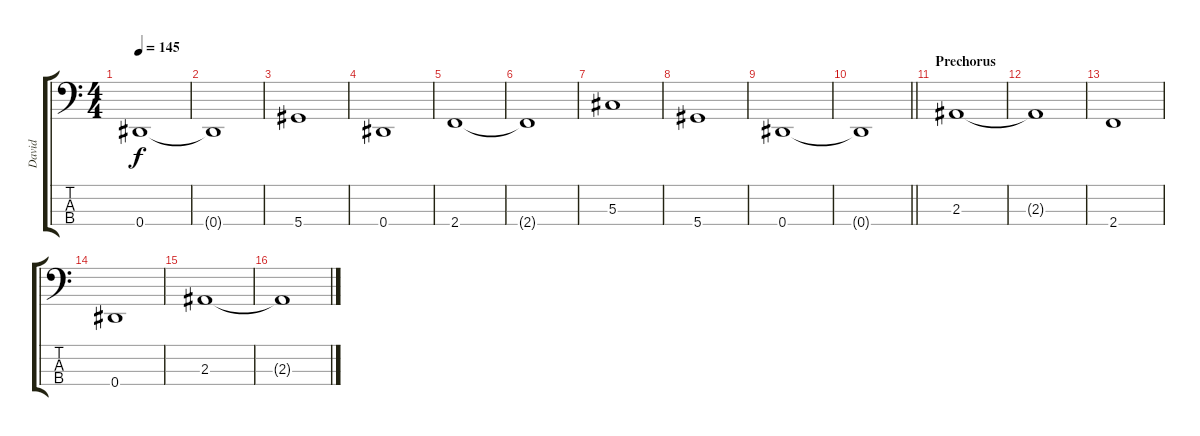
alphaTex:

\track ("David" "David") {instrument electricbassfinger}
\staff {score tabs}
\tuning (Gb2 Db2 Ab1 Eb1) {hide}
\ts (4 4)
\tempo 145
\clef f4
\ks c
0.4.1{dy f} |
0.4{t}.1 |
5.4.1 |
0.4.1 |
2.4.1 |
2.4{t}.1 |
5.3.1 |
5.4.1 |
0.4.1 |
\barLineRight lightlight
0.4{t}.1 |
\section ("" "Prechorus")
2.3.1 |
2.3{t}.1 |
2.4.1 |
0.4.1 |
2.3.1 |
2.3{t}.1
